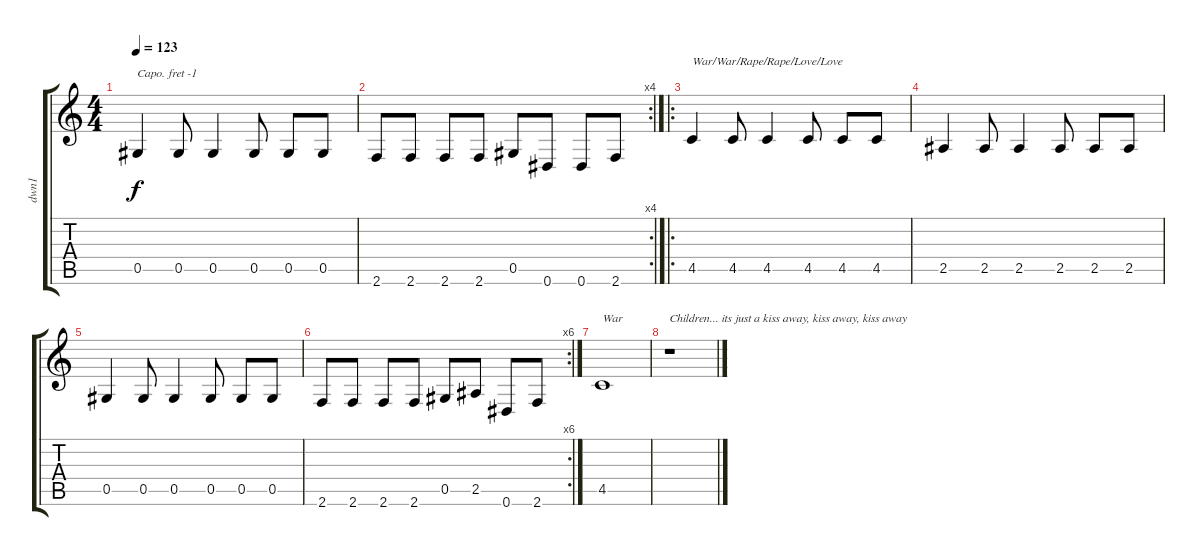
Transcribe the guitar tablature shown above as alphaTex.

\track ("dwn1" "dwn1") {instrument electricbassfinger}
\staff {score tabs}
\capo -1
\tuning (E4 B3 G3 D3 A2 E2) {hide}
\ts (4 4)
\tempo 123
\clef g2
\ks c
0.5.4{dy f} 0.5.8 0.5.4 0.5.8 0.5.8 0.5.8 |
\rc 4
2.6.8 2.6.8 2.6.8 2.6.8 0.5.8 0.6.8 0.6.8 2.6.8 |
\ro
4.5.4{txt "War/War/Rape/Rape/Love/Love"} 4.5.8 4.5.4 4.5.8 4.5.8 4.5.8 |
2.5.4 2.5.8 2.5.4 2.5.8 2.5.8 2.5.8 |
0.5.4 0.5.8 0.5.4 0.5.8 0.5.8 0.5.8 |
\rc 6
2.6.8 2.6.8 2.6.8 2.6.8 0.5.8 2.5.8 0.6.8 2.6.8 |
4.5.1{txt "War"} |
r.1{txt "Children... its just a kiss away, kiss away, kiss away"}
